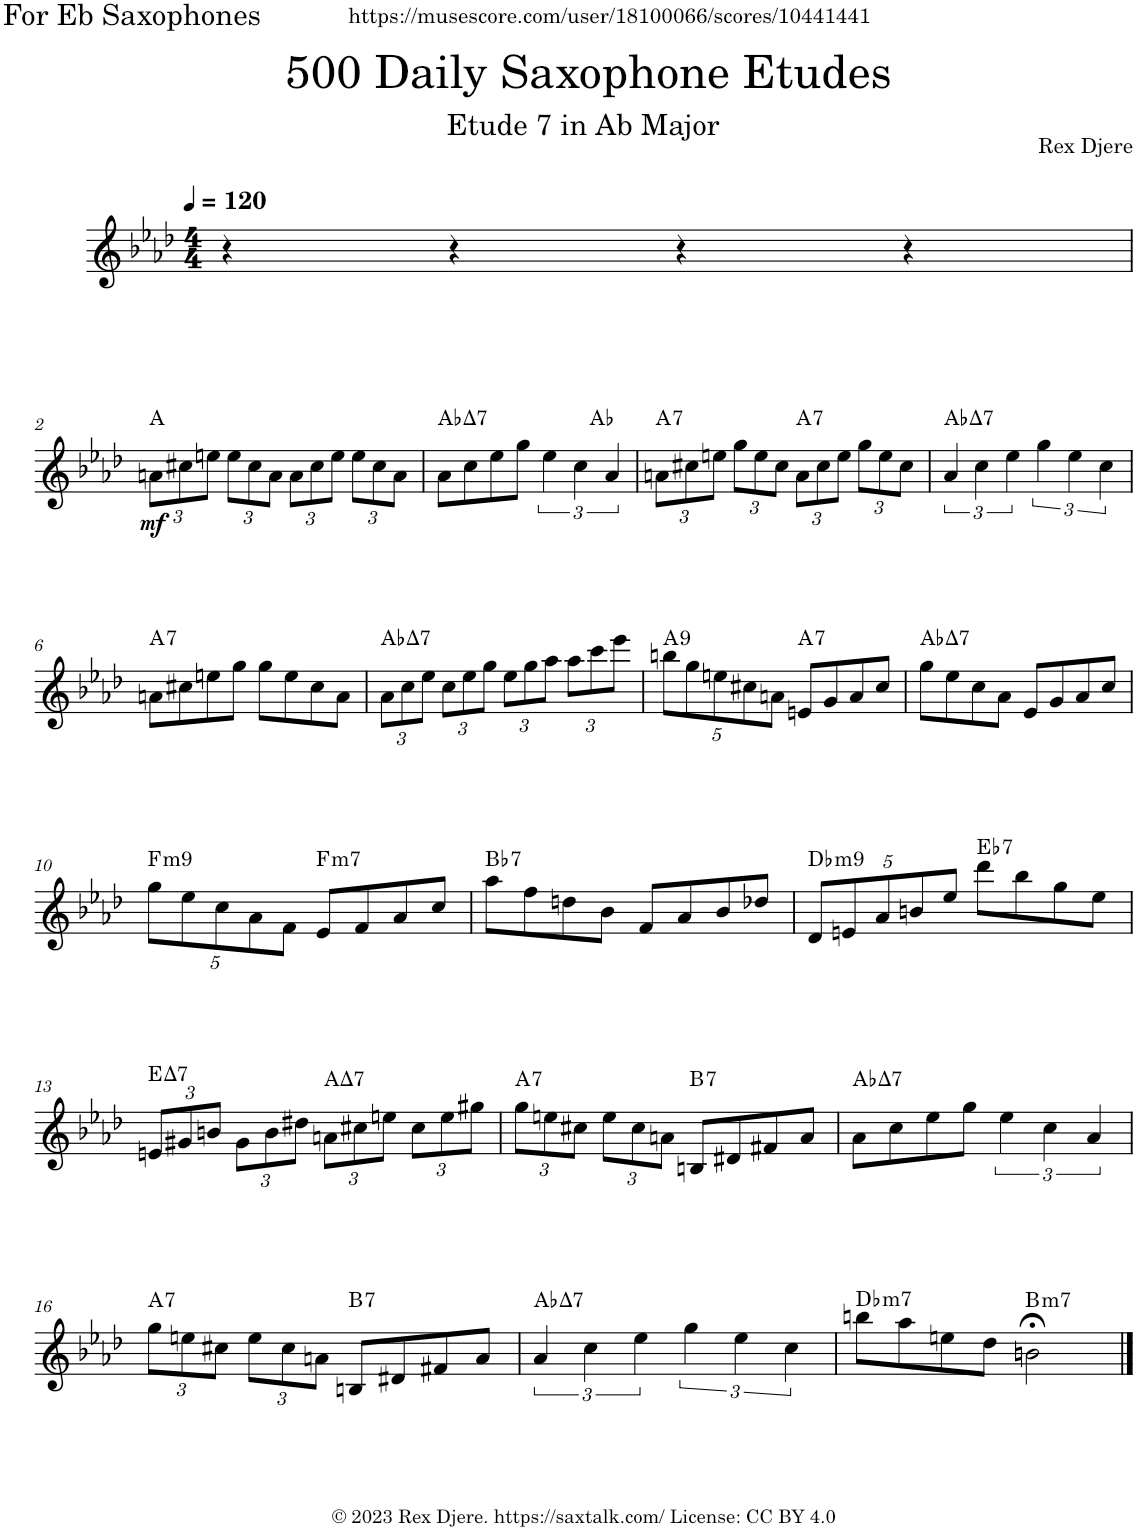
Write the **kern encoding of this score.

**kern	**dynam	**harte
*part1	*part1	*part1
*staff1	*staff1	*
*I"Alto Saxophone	*	*
*I'A. Sax.	*	*
*clefG2	*	*
*Trd5c9	*	*
*k[b-e-a-d-]	*	*
*M4/4	*	*
*MM120	*	*
=1	=1	=1
4r	.	.
4r	.	.
4r	.	.
4r	.	.
!!LO:LB:g=z
=2	=2	=2
*Xbrackettup	*	*
!	!LO:DY:b	!
12an\L	mf	A:maj
12cc#X\	.	.
12een\J	.	.
12ee\L	.	.
12cc#\	.	.
12a\J	.	.
12a\L	.	.
12cc#\	.	.
12ee\J	.	.
12ee\L	.	.
12cc#\	.	.
12a\J	.	.
=3	=3	=3
!	!	!LO:H:kt=7
*^	*	*
8a-\L	2.ryy	.	Ab:maj7
8cc\	.	.	.
8ee-\	.	.	.
8gg\J	.	.	.
*brackettup	*	*	*
6ee-\	.	.	.
6cc\	.	.	.
.	4ryy	.	Ab:maj
6a-/	.	.	.
*v	*v	*	*
=4	=4	=4
*Xbrackettup	*	*
*^	*	*
!	!	!	!LO:H:kt=7
*v	*v	*	*
12an\L	.	A:7
12cc#X\	.	.
12een\J	.	.
12gg\L	.	.
12ee\	.	.
12cc#\J	.	.
!	!	!LO:H:kt=7
12a\L	.	A:7
12cc#\	.	.
12ee\J	.	.
12gg\L	.	.
12ee\	.	.
12cc#\J	.	.
=5	=5	=5
*brackettup	*	*
!	!	!LO:H:kt=7
6a-/	.	Ab:maj7
6cc\	.	.
6ee-\	.	.
6gg\	.	.
6ee-\	.	.
6cc\	.	.
!!LO:LB:g=z
=6	=6	=6
!	!	!LO:H:kt=7
8an\L	.	A:7
8cc#X\	.	.
8een\	.	.
8gg\J	.	.
8gg\L	.	.
8ee\	.	.
8cc#\	.	.
8a\J	.	.
=7	=7	=7
*Xbrackettup	*	*
!	!	!LO:H:kt=7
12a-\L	.	Ab:maj7
12cc\	.	.
12ee-\J	.	.
12cc\L	.	.
12ee-\	.	.
12gg\J	.	.
12ee-\L	.	.
12gg\	.	.
12aa-\J	.	.
12aa-\L	.	.
12ccc\	.	.
12eee-\J	.	.
=8	=8	=8
!	!	!LO:H:kt=9
10bbn\L	.	A:9
10gg\	.	.
10een\	.	.
10cc#X\	.	.
10an\J	.	.
!	!	!LO:H:kt=7
8en/L	.	A:7
8g/	.	.
8a/	.	.
8cc#/J	.	.
=9	=9	=9
!	!	!LO:H:kt=7
8gg\L	.	Ab:maj7
8ee-\	.	.
8cc\	.	.
8a-\J	.	.
8e-/L	.	.
8g/	.	.
8a-/	.	.
8cc/J	.	.
!!LO:LB:g=z
=10	=10	=10
!	!	!LO:H:kt=m9
10gg\L	.	F:min9
10ee-\	.	.
10cc\	.	.
10a-\	.	.
10f\J	.	.
!	!	!LO:H:kt=m7
8e-/L	.	F:min7
8f/	.	.
8a-/	.	.
8cc/J	.	.
=11	=11	=11
!	!	!LO:H:kt=7
8aa-\L	.	Bb:7
8ff\	.	.
8ddn\	.	.
8b-\J	.	.
8f/L	.	.
8a-/	.	.
8b-/	.	.
8dd-X/J	.	.
=12	=12	=12
!	!	!LO:H:kt=m9
10d-/L	.	Db:min9
10en/	.	.
10a-/	.	.
10bn/	.	.
10ee-/J	.	.
!	!	!LO:H:kt=7
8ddd-\L	.	Eb:7
8bb-\	.	.
8gg\	.	.
8ee-\J	.	.
!!LO:LB:g=z
=13	=13	=13
!	!	!LO:H:kt=7
12en/L	.	E:maj7
12g#X/	.	.
12bn/J	.	.
12g#\L	.	.
12b\	.	.
12dd#X\J	.	.
!	!	!LO:H:kt=7
12an\L	.	A:maj7
12cc#X\	.	.
12een\J	.	.
12cc#\L	.	.
12ee\	.	.
12gg#X\J	.	.
=14	=14	=14
!	!	!LO:H:kt=7
12gg\L	.	A:7
12een\	.	.
12cc#X\J	.	.
12ee\L	.	.
12cc#\	.	.
12an\J	.	.
!	!	!LO:H:kt=7
8Bn/L	.	B:7
8d#X/	.	.
8f#X/	.	.
8a/J	.	.
=15	=15	=15
!	!	!LO:H:kt=7
8a-\L	.	Ab:maj7
8cc\	.	.
8ee-\	.	.
8gg\J	.	.
*brackettup	*	*
6ee-\	.	.
6cc\	.	.
6a-/	.	.
!!LO:LB:g=z
=16	=16	=16
*Xbrackettup	*	*
!	!	!LO:H:kt=7
12gg\L	.	A:7
12een\	.	.
12cc#X\J	.	.
12ee\L	.	.
12cc#\	.	.
12an\J	.	.
!	!	!LO:H:kt=7
8Bn/L	.	B:7
8d#X/	.	.
8f#X/	.	.
8a/J	.	.
=17	=17	=17
*brackettup	*	*
!	!	!LO:H:kt=7
6a-/	.	Ab:maj7
6cc\	.	.
6ee-\	.	.
6gg\	.	.
6ee-\	.	.
6cc\	.	.
=18	=18	=18
!	!	!LO:H:kt=m7
8bbn\L	.	Db:min7
8aa-\	.	.
8een\	.	.
8dd-\J	.	.
!	!	!LO:H:kt=m7
2bn;<\	.	B:min7
==	==	==
*-	*-	*-
